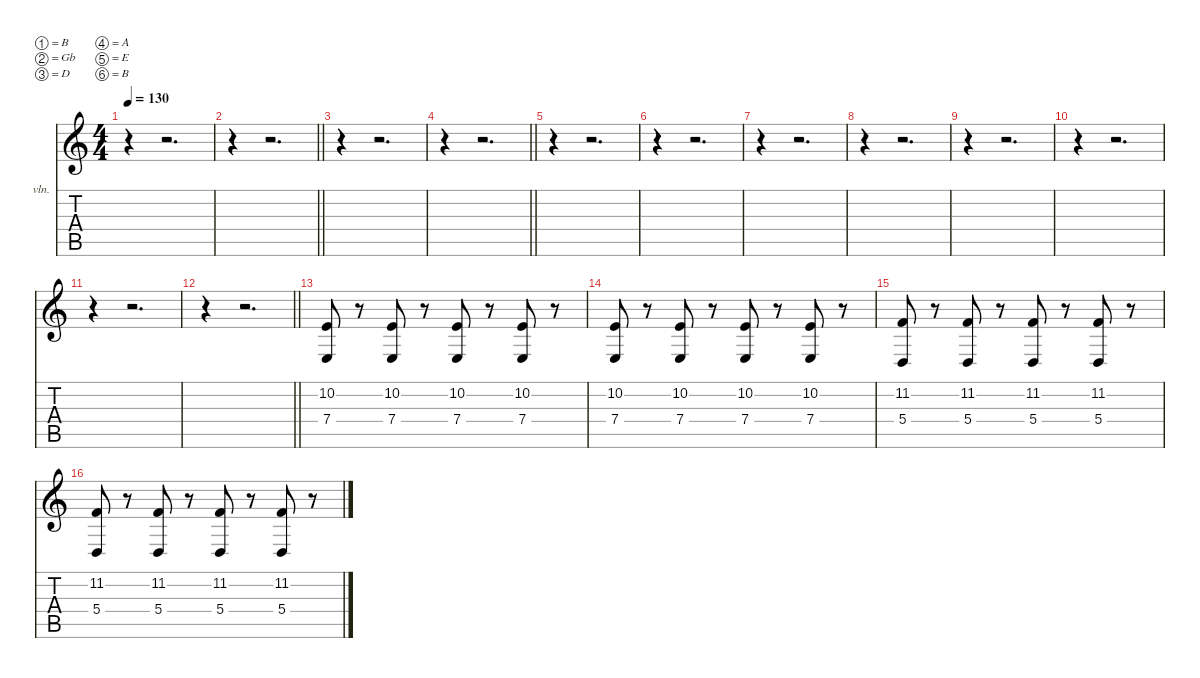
\defaultSystemsLayout 4
\hideDynamics
\bracketExtendMode nobrackets
\firstSystemTrackNameOrientation horizontal
\otherSystemsTrackNameOrientation horizontal
\track ("Outro strings" "vln.") {instrument violin}
\staff {score tabs}
\tuning (B3 Gb3 D3 A2 E2 B1)
\ts (4 4)
\tempo 130
\clef g2
\ks c
r.4{dy f} r.2{d} |
\barLineRight lightlight
r.4 r.2{d} |
\section ("" " ")
r.4 r.2{d} |
\barLineRight lightlight
r.4 r.2{d} |
\section ("" "")
r.4 r.2{d} |
r.4 r.2{d} |
r.4 r.2{d} |
r.4 r.2{d} |
r.4 r.2{d} |
r.4 r.2{d} |
r.4 r.2{d} |
\barLineRight lightlight
r.4 r.2{d} |
\section ("" "")
(10.2 7.4).8 r.8 (10.2 7.4).8 r.8 (10.2 7.4).8 r.8 (10.2 7.4).8 r.8 |
(10.2 7.4).8 r.8 (10.2 7.4).8 r.8 (10.2 7.4).8 r.8 (10.2 7.4).8 r.8 |
(11.2 5.4).8 r.8 (11.2 5.4).8 r.8 (11.2 5.4).8 r.8 (11.2 5.4).8 r.8 |
(11.2 5.4).8 r.8 (11.2 5.4).8 r.8 (11.2 5.4).8 r.8 (11.2 5.4).8 r.8
